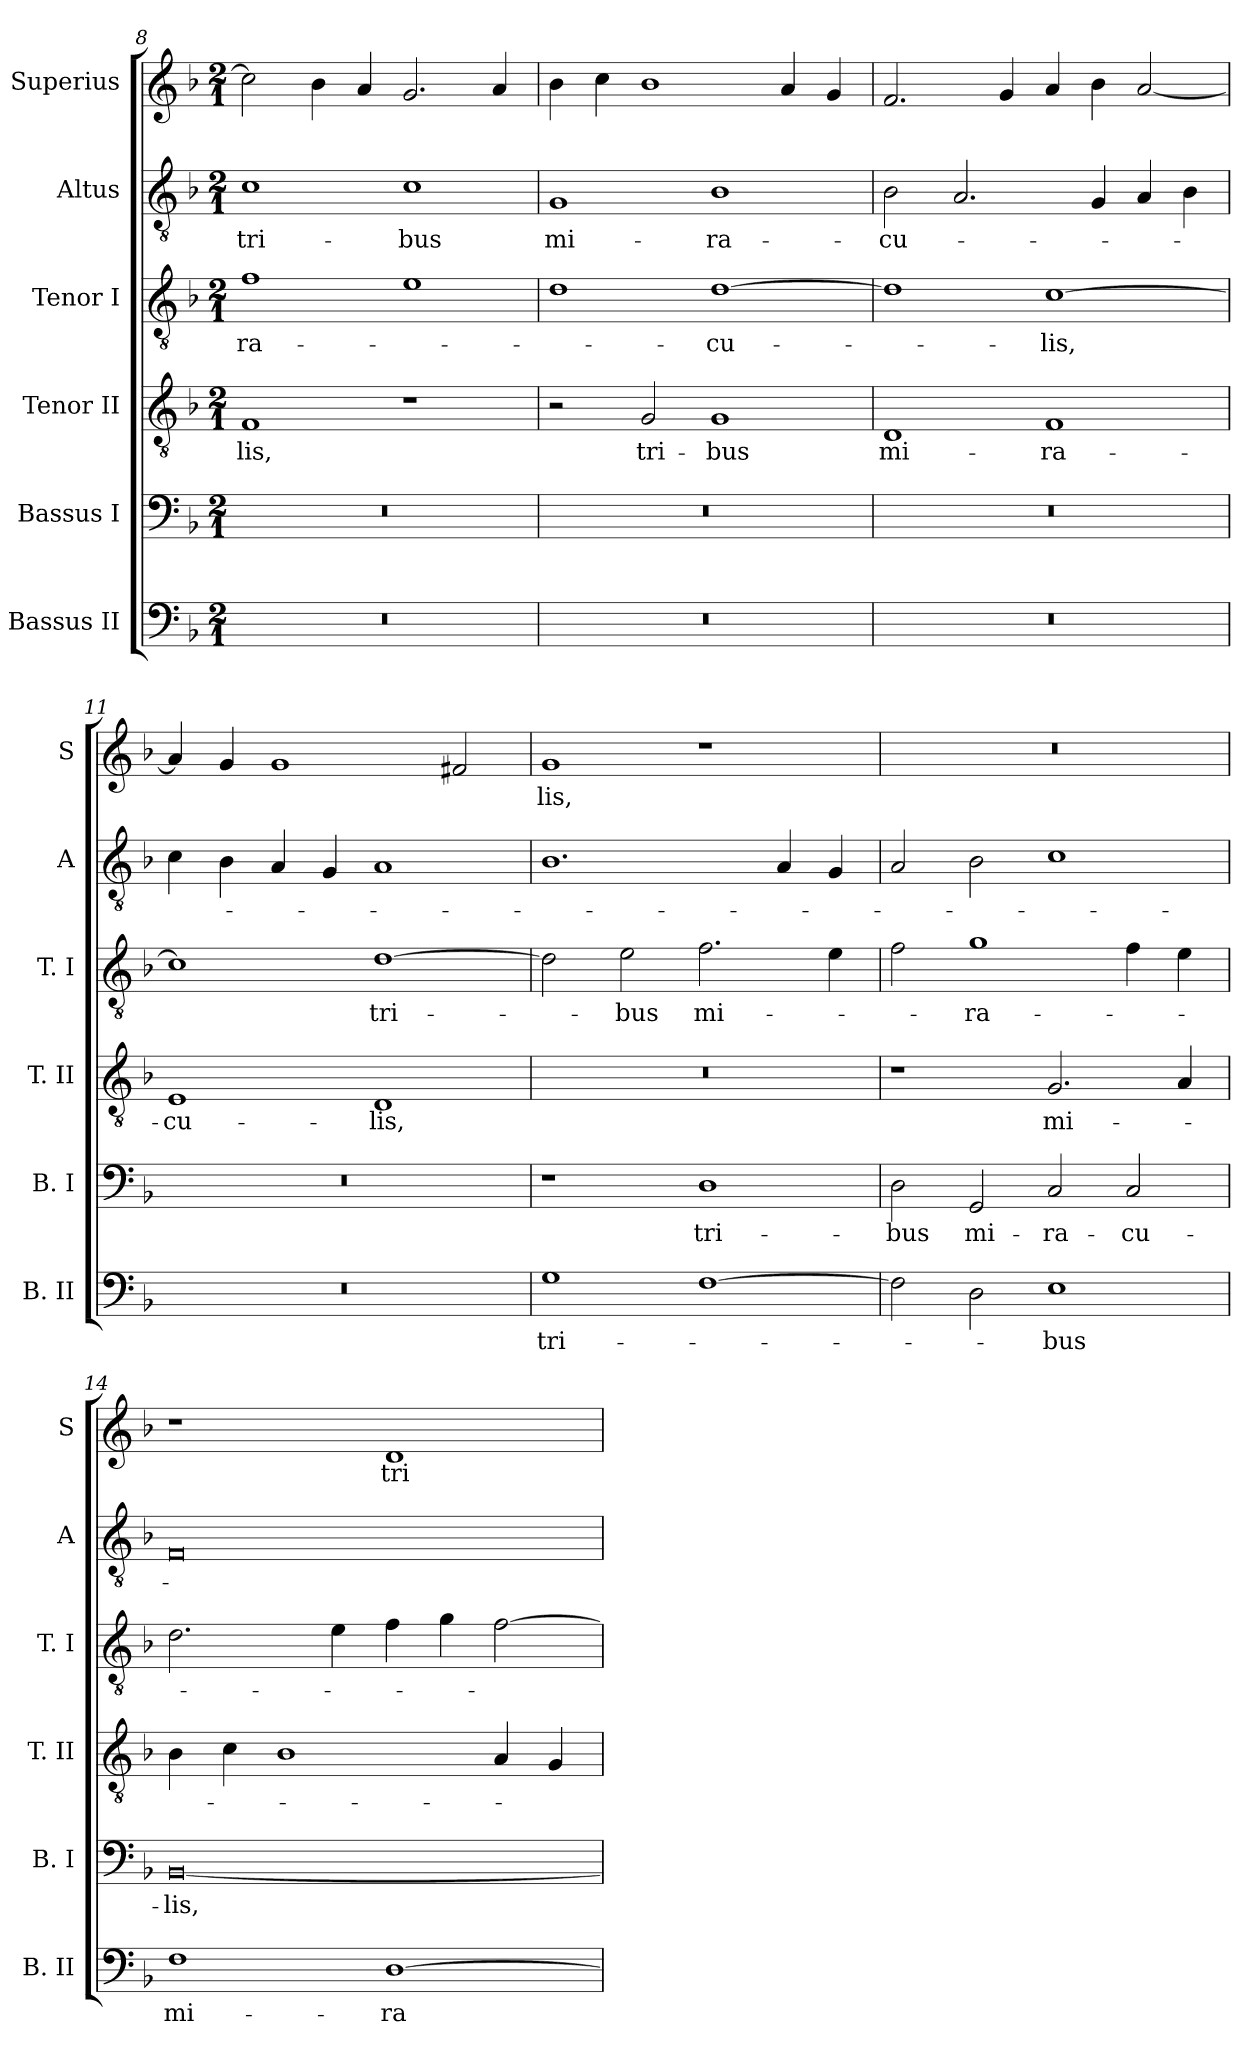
**kern	**text	**kern	**text	**kern	**text	**kern	**text	**kern	**text	**kern	**text
*part6	*part6	*part5	*part5	*part4	*part4	*part3	*part3	*part2	*part2	*part1	*part1
*staff6	*staff6	*staff5	*staff5	*staff4	*staff4	*staff3	*staff3	*staff2	*staff2	*staff1	*staff1
*I"Bassus II	*	*I"Bassus I	*	*I"Tenor II	*	*I"Tenor I	*	*I"Altus	*	*I"Superius	*
*I'B. II	*	*I'B. I	*	*I'T. II	*	*I'T. I	*	*I'A	*	*I'S	*
*clefF4	*	*clefF4	*	*clefGv2	*	*clefGv2	*	*clefGv2	*	*clefG2	*
*k[b-]	*	*k[b-]	*	*k[b-]	*	*k[b-]	*	*k[b-]	*	*k[b-]	*
*F:	*	*F:	*	*F:	*	*F:	*	*F:	*	*F:	*
*M2/1	*	*M2/1	*	*M2/1	*	*M2/1	*	*M2/1	*	*M2/1	*
=8	=8	=8	=8	=8	=8	=8	=8	=8	=8	=8	=8
0r	.	0r	.	1F	-lis,	1f	-ra-	1c	tri-	2cc]	.
.	.	.	.	.	.	.	.	.	.	4b-	.
.	.	.	.	.	.	.	.	.	.	4a	.
.	.	.	.	1r	.	1e	.	1c	-bus	2.g	.
.	.	.	.	.	.	.	.	.	.	4a	.
=9	=9	=9	=9	=9	=9	=9	=9	=9	=9	=9	=9
0r	.	0r	.	2r	.	1d	.	1G	mi-	4b-	.
.	.	.	.	.	.	.	.	.	.	4cc	.
.	.	.	.	2G	tri-	.	.	.	.	1b-	.
.	.	.	.	1G	-bus	[1d	-cu-	1B-	-ra-	.	.
.	.	.	.	.	.	.	.	.	.	4a	.
.	.	.	.	.	.	.	.	.	.	4g	.
=10	=10	=10	=10	=10	=10	=10	=10	=10	=10	=10	=10
0r	.	0r	.	1D	mi-	1d]	.	2B-	-cu-	2.f	.
.	.	.	.	.	.	.	.	2.A	.	.	.
.	.	.	.	.	.	.	.	.	.	4g	.
.	.	.	.	1F	-ra-	[1c	-lis,	.	.	4a	.
.	.	.	.	.	.	.	.	4G	.	4b-	.
.	.	.	.	.	.	.	.	4A	.	[2a	.
.	.	.	.	.	.	.	.	4B-	.	.	.
=11	=11	=11	=11	=11	=11	=11	=11	=11	=11	=11	=11
0r	.	0r	.	1E	-cu-	1c]	.	4c	.	4a]	.
.	.	.	.	.	.	.	.	4B-	.	4g	.
.	.	.	.	.	.	.	.	4A	.	1g	.
.	.	.	.	.	.	.	.	4G	.	.	.
.	.	.	.	1D	-lis,	[1d	tri-	1A	.	.	.
.	.	.	.	.	.	.	.	.	.	2f#X	.
=12	=12	=12	=12	=12	=12	=12	=12	=12	=12	=12	=12
1G	tri-	1r	.	0r	.	2d]	.	1.B-	.	1g	-lis,
.	.	.	.	.	.	2e	-bus	.	.	.	.
[1F	.	1D	tri-	.	.	2.f	mi-	.	.	1r	.
.	.	.	.	.	.	.	.	4A	.	.	.
.	.	.	.	.	.	4e	.	4G	.	.	.
=13	=13	=13	=13	=13	=13	=13	=13	=13	=13	=13	=13
2F]	.	2D	-bus	1r	.	2f	.	2A	.	0r	.
2D	.	2GG	mi-	.	.	1g	-ra-	2B-	.	.	.
1E	-bus	2C	-ra-	2.G	mi-	.	.	1c	.	.	.
.	.	2C	-cu-	.	.	4f	.	.	.	.	.
.	.	.	.	4A	.	4e	.	.	.	.	.
=14	=14	=14	=14	=14	=14	=14	=14	=14	=14	=14	=14
1F	mi-	[0BB-	-lis,	4B-	.	2.d	.	0F	.	1r	.
.	.	.	.	4c	.	.	.	.	.	.	.
.	.	.	.	1B-	.	.	.	.	.	.	.
.	.	.	.	.	.	4e	.	.	.	.	.
[1D	-ra-	.	.	.	.	4f	.	.	.	1d	tri-
.	.	.	.	.	.	4g	.	.	.	.	.
.	.	.	.	4A	.	[2f	.	.	.	.	.
.	.	.	.	4G	.	.	.	.	.	.	.
=	=	=	=	=	=	=	=	=	=	=	=
*-	*-	*-	*-	*-	*-	*-	*-	*-	*-	*-	*-
